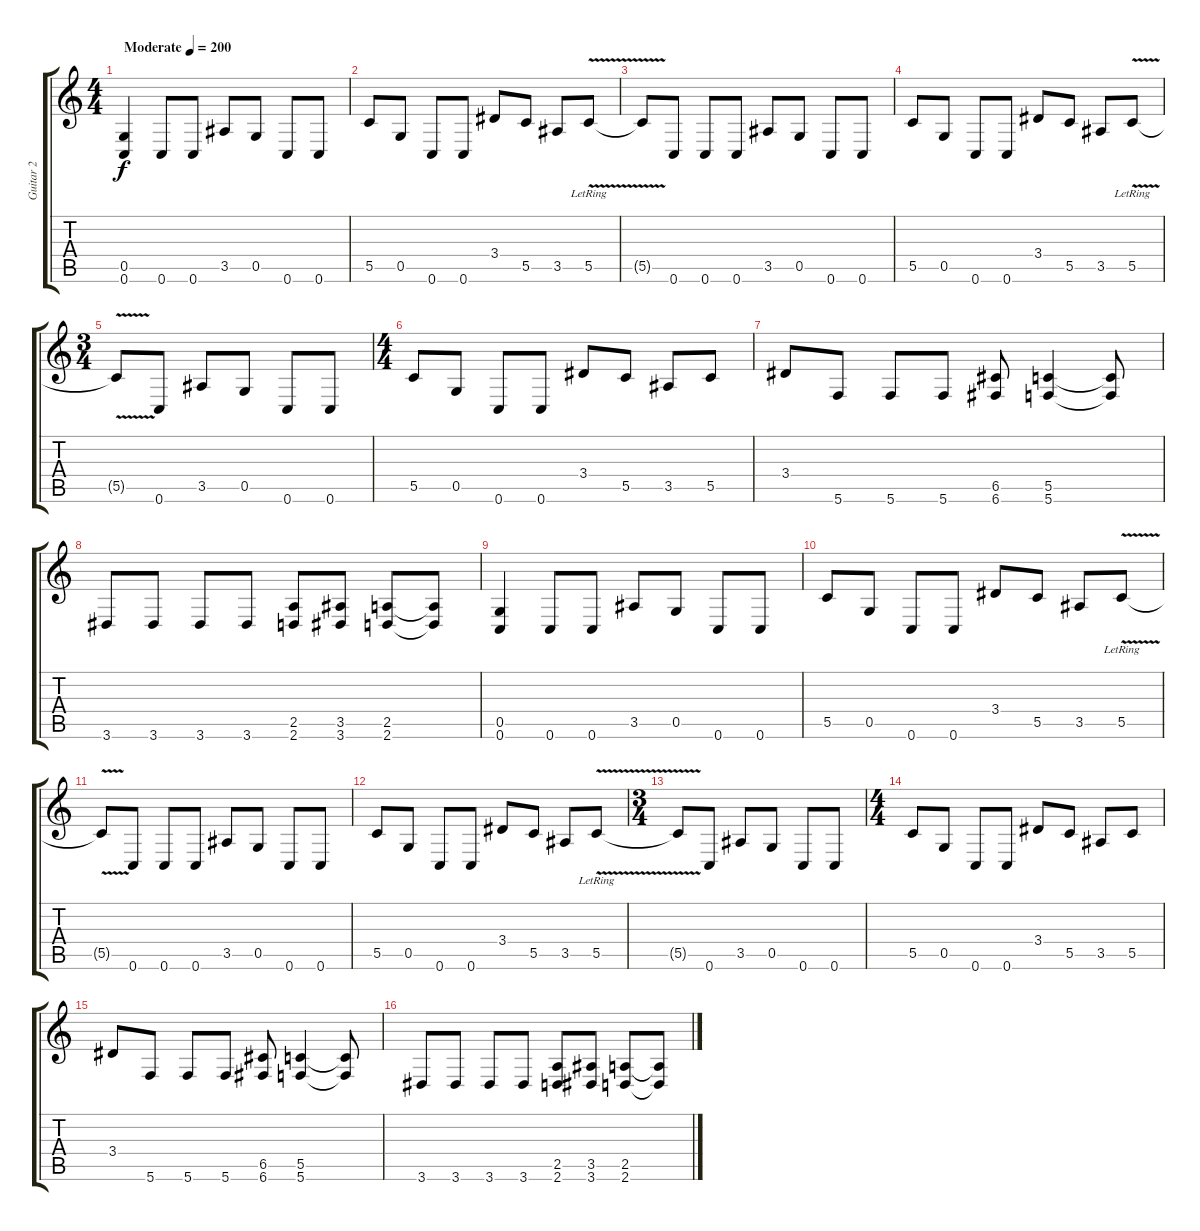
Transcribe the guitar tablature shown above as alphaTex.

\track ("Guitar 2" "Guitar 2") {instrument distortionguitar}
\staff {score tabs}
\tuning (D4 A3 F3 C3 G2 C2) {hide}
\ts (4 4)
\tempo (200 "Moderate")
\clef g2
\ks c
(0.5 0.6).4{dy f instrument distortionguitar} 0.6.8 0.6.8 3.5.8 0.5.8 0.6.8 0.6.8 |
5.5.8 0.5.8 0.6.8 0.6.8 3.4.8 5.5.8 3.5.8 5.5{v lr}.8 |
5.5{t}.8 0.6.8 0.6.8 0.6.8 3.5.8 0.5.8 0.6.8 0.6.8 |
5.5.8 0.5.8 0.6.8 0.6.8 3.4.8 5.5.8 3.5.8 5.5{v lr}.8 |
\ts (3 4)
5.5{t}.8 0.6.8 3.5.8 0.5.8 0.6.8 0.6.8 |
\ts (4 4)
5.5.8 0.5.8 0.6.8 0.6.8 3.4.8 5.5.8 3.5.8 5.5.8 |
3.4.8 5.6.8 5.6.8 5.6.8 (6.5 6.6).8 (5.5 5.6).4 (5.5{t} 5.6{t}).8 |
3.6.8 3.6.8 3.6.8 3.6.8 (2.5 2.6).8 (3.5 3.6).8 (2.5 2.6).8 (2.5{t} 2.6{t}).8 |
(0.5 0.6).4 0.6.8 0.6.8 3.5.8 0.5.8 0.6.8 0.6.8 |
5.5.8 0.5.8 0.6.8 0.6.8 3.4.8 5.5.8 3.5.8 5.5{v lr}.8 |
5.5{t}.8 0.6.8 0.6.8 0.6.8 3.5.8 0.5.8 0.6.8 0.6.8 |
5.5.8 0.5.8 0.6.8 0.6.8 3.4.8 5.5.8 3.5.8 5.5{v lr}.8 |
\ts (3 4)
5.5{t}.8 0.6.8 3.5.8 0.5.8 0.6.8 0.6.8 |
\ts (4 4)
5.5.8 0.5.8 0.6.8 0.6.8 3.4.8 5.5.8 3.5.8 5.5.8 |
3.4.8 5.6.8 5.6.8 5.6.8 (6.5 6.6).8 (5.5 5.6).4 (5.5{t} 5.6{t}).8 |
3.6.8 3.6.8 3.6.8 3.6.8 (2.5 2.6).8 (3.5 3.6).8 (2.5 2.6).8 (2.5{t} 2.6{t}).8
